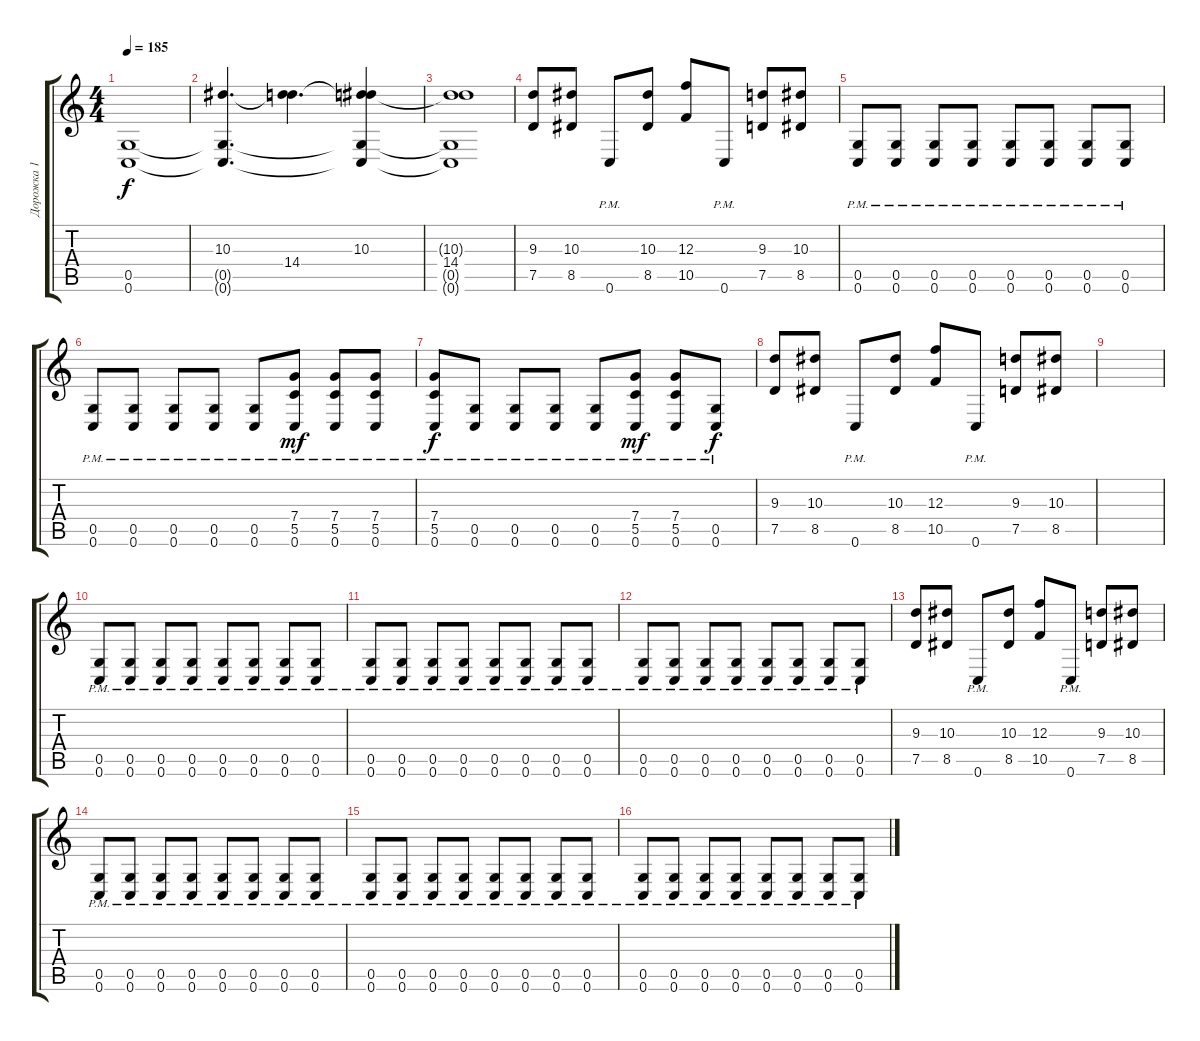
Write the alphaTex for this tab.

\track ("Дорожка 1" "Дорожка 1") {instrument distortionguitar}
\staff {score tabs}
\tuning (D4 A3 F3 C3 G2 C2) {hide}
\ts (4 4)
\tempo 185
\clef g2
\ks c
(0.5 0.6).1{dy f} |
(10.3 0.5{t} 0.6{t}).4{d} (10.3{t} 14.4).4{d} (10.3 14.4{t} 0.5{t} 0.6{t}).4 |
(10.3{t} 14.4 0.5{t} 0.6{t}).1 |
(9.3 7.5).8 (10.3 8.5).8 0.6{pm}.8 (10.3 8.5).8 (12.3 10.5).8 0.6{pm}.8 (9.3 7.5).8 (10.3 8.5).8 |
(0.5{pm} 0.6{pm}).8 (0.5{pm} 0.6{pm}).8 (0.5{pm} 0.6{pm}).8 (0.5{pm} 0.6{pm}).8 (0.5{pm} 0.6{pm}).8 (0.5{pm} 0.6{pm}).8 (0.5{pm} 0.6{pm}).8 (0.5{pm} 0.6{pm}).8 |
(0.5{pm} 0.6{pm}).8 (0.5{pm} 0.6{pm}).8 (0.5{pm} 0.6{pm}).8 (0.5{pm} 0.6{pm}).8 (0.5{pm} 0.6{pm}).8 (7.4 5.5 0.6{pm}).8{dy mf} (7.4 5.5 0.6{pm}).8 (7.4 5.5 0.6{pm}).8 |
(7.4 5.5 0.6{pm}).8{dy f} (0.5{pm} 0.6{pm}).8 (0.5{pm} 0.6{pm}).8 (0.5{pm} 0.6{pm}).8 (0.5{pm} 0.6{pm}).8 (7.4 5.5 0.6{pm}).8{dy mf} (7.4 5.5 0.6{pm}).8 (0.5{pm} 0.6{pm}).8{dy f} |
(9.3 7.5).8 (10.3 8.5).8 0.6{pm}.8 (10.3 8.5).8 (12.3 10.5).8 0.6{pm}.8 (9.3 7.5).8 (10.3 8.5).8 |
|
(0.5{pm} 0.6{pm}).8 (0.5{pm} 0.6{pm}).8 (0.5{pm} 0.6{pm}).8 (0.5{pm} 0.6{pm}).8 (0.5{pm} 0.6{pm}).8 (0.5{pm} 0.6{pm}).8 (0.5{pm} 0.6{pm}).8 (0.5{pm} 0.6{pm}).8 |
(0.5{pm} 0.6{pm}).8 (0.5{pm} 0.6{pm}).8 (0.5{pm} 0.6{pm}).8 (0.5{pm} 0.6{pm}).8 (0.5{pm} 0.6{pm}).8 (0.5{pm} 0.6{pm}).8 (0.5{pm} 0.6{pm}).8 (0.5{pm} 0.6{pm}).8 |
(0.5{pm} 0.6{pm}).8 (0.5{pm} 0.6{pm}).8 (0.5{pm} 0.6{pm}).8 (0.5{pm} 0.6{pm}).8 (0.5{pm} 0.6{pm}).8 (0.5{pm} 0.6{pm}).8 (0.5{pm} 0.6{pm}).8 (0.5{pm} 0.6{pm}).8 |
(9.3 7.5).8 (10.3 8.5).8 0.6{pm}.8 (10.3 8.5).8 (12.3 10.5).8 0.6{pm}.8 (9.3 7.5).8 (10.3 8.5).8 |
(0.5{pm} 0.6{pm}).8 (0.5{pm} 0.6{pm}).8 (0.5{pm} 0.6{pm}).8 (0.5{pm} 0.6{pm}).8 (0.5{pm} 0.6{pm}).8 (0.5{pm} 0.6{pm}).8 (0.5{pm} 0.6{pm}).8 (0.5{pm} 0.6{pm}).8 |
(0.5{pm} 0.6{pm}).8 (0.5{pm} 0.6{pm}).8 (0.5{pm} 0.6{pm}).8 (0.5{pm} 0.6{pm}).8 (0.5{pm} 0.6{pm}).8 (0.5{pm} 0.6{pm}).8 (0.5{pm} 0.6{pm}).8 (0.5{pm} 0.6{pm}).8 |
(0.5{pm} 0.6{pm}).8 (0.5{pm} 0.6{pm}).8 (0.5{pm} 0.6{pm}).8 (0.5{pm} 0.6{pm}).8 (0.5{pm} 0.6{pm}).8 (0.5{pm} 0.6{pm}).8 (0.5{pm} 0.6{pm}).8 (0.5{pm} 0.6{pm}).8
